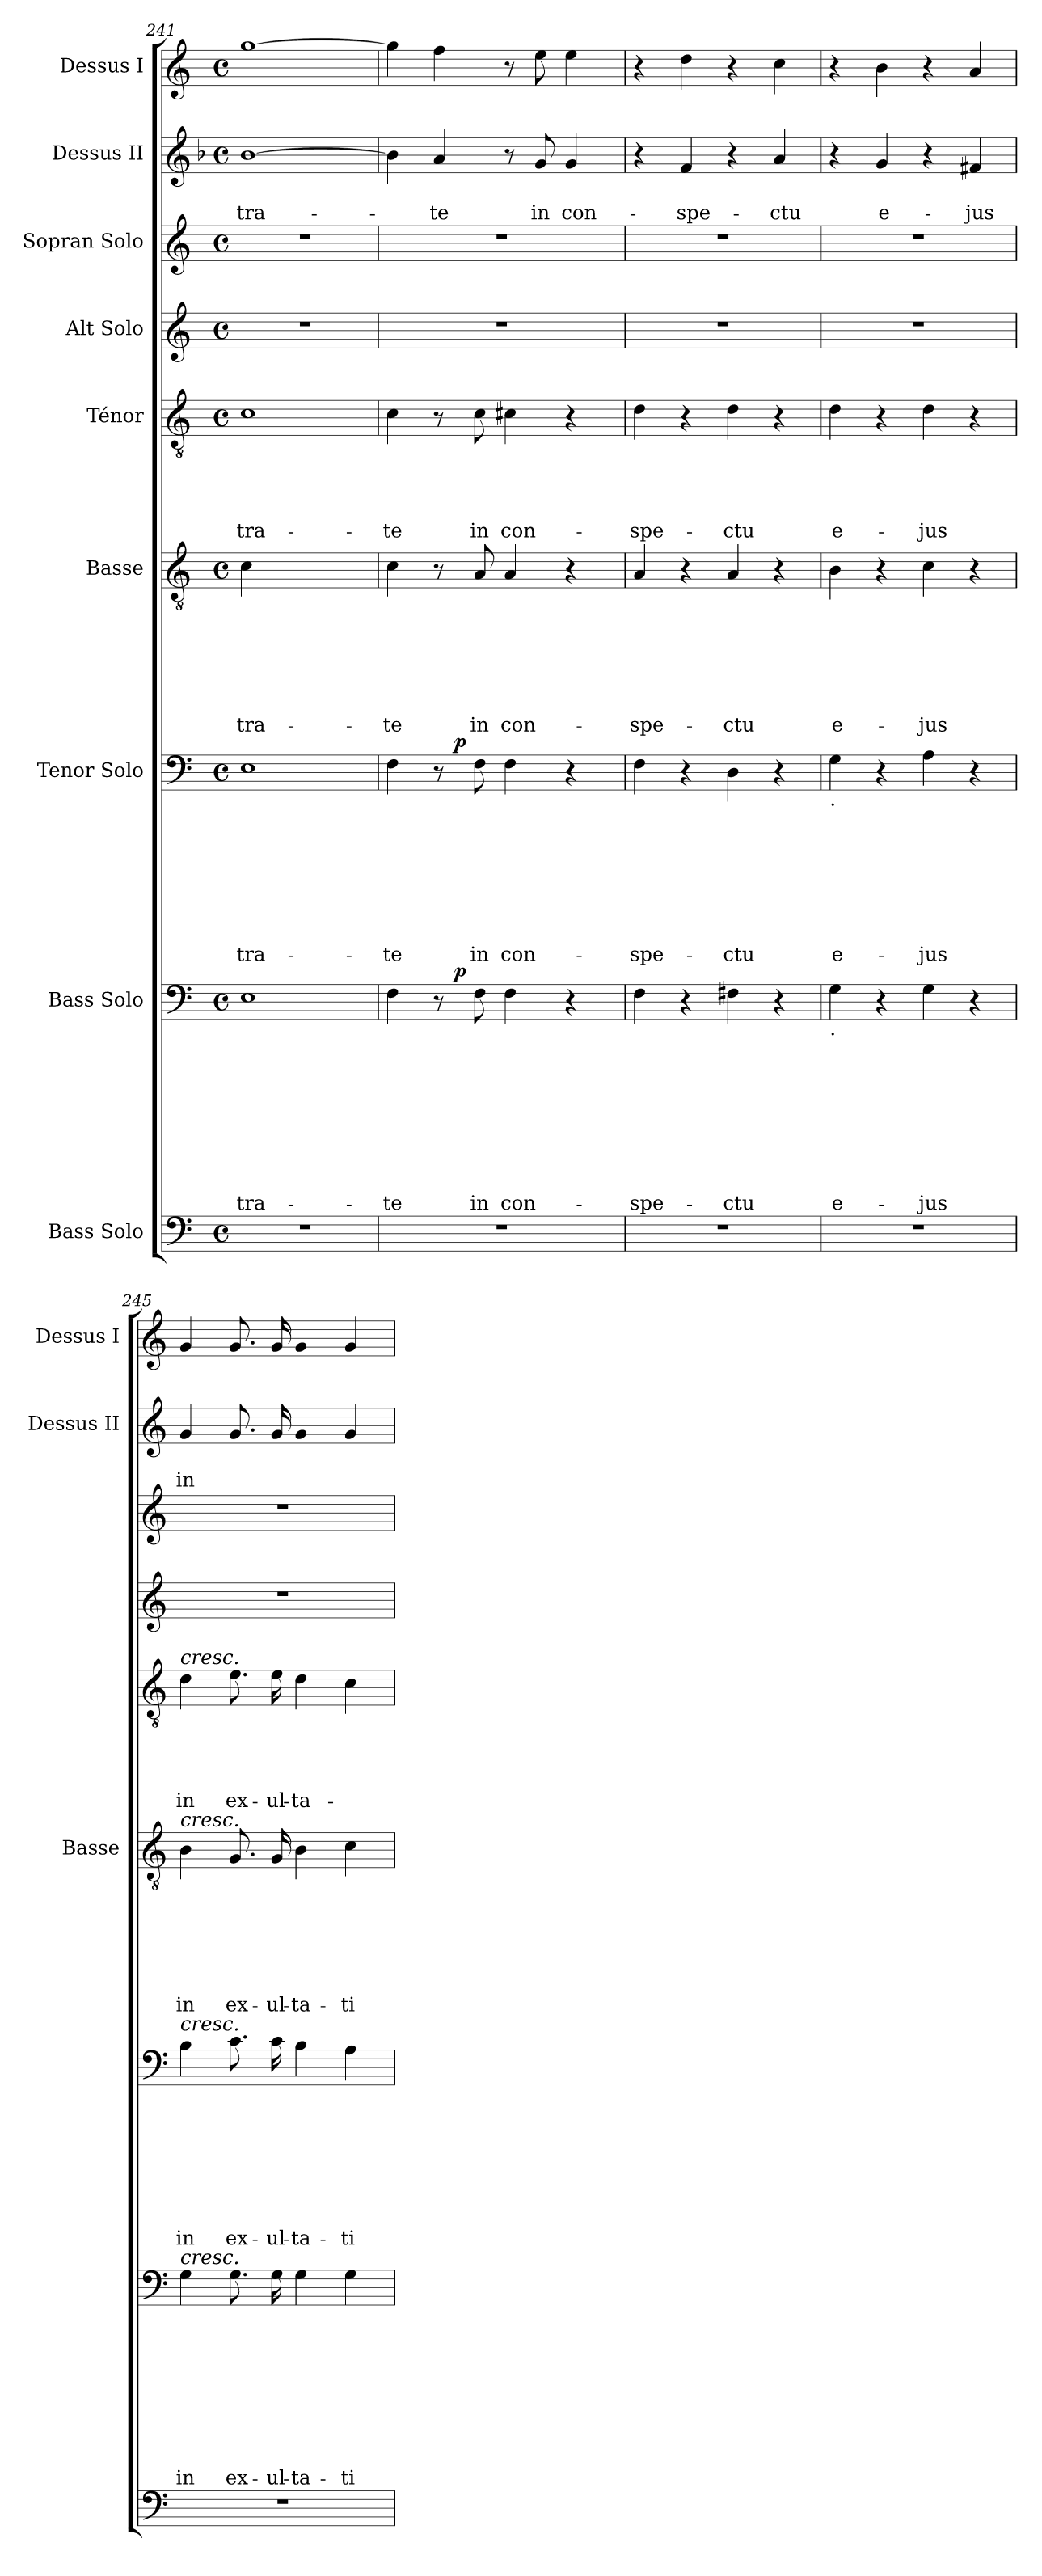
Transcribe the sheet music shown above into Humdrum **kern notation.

**kern	**kern	**text	**text	**text	**text	**text	**text	**text	**text	**text	**dynam	**kern	**text	**text	**text	**text	**text	**text	**text	**text	**dynam	**kern	**text	**text	**text	**text	**text	**text	**text	**kern	**text	**text	**text	**text	**text	**kern	**kern	**kern	**text	**text	**kern
*part9	*part8	*part8	*part8	*part8	*part8	*part8	*part8	*part8	*part8	*part8	*part8	*part7	*part7	*part7	*part7	*part7	*part7	*part7	*part7	*part7	*part7	*part6	*part6	*part6	*part6	*part6	*part6	*part6	*part6	*part5	*part5	*part5	*part5	*part5	*part5	*part4	*part3	*part2	*part2	*part2	*part1
*staff9	*staff8	*staff8	*staff8	*staff8	*staff8	*staff8	*staff8	*staff8	*staff8	*staff8	*staff8	*staff7	*staff7	*staff7	*staff7	*staff7	*staff7	*staff7	*staff7	*staff7	*staff7	*staff6	*staff6	*staff6	*staff6	*staff6	*staff6	*staff6	*staff6	*staff5	*staff5	*staff5	*staff5	*staff5	*staff5	*staff4	*staff3	*staff2	*staff2	*staff2	*staff1
*I"Bass Solo	*I"Bass Solo	*	*	*	*	*	*	*	*	*	*	*I"Tenor Solo	*	*	*	*	*	*	*	*	*	*I"Basse	*	*	*	*	*	*	*	*I"Ténor	*	*	*	*	*	*I"Alt Solo	*I"Sopran Solo	*I"Dessus II	*	*	*I"Dessus I
*	*	*	*	*	*	*	*	*	*	*	*	*	*	*	*	*	*	*	*	*	*	*I'Basse	*	*	*	*	*	*	*	*	*	*	*	*	*	*	*	*I'Dessus II	*	*	*I'Dessus I
*clefF4	*clefF4	*	*	*	*	*	*	*	*	*	*	*clefF4	*	*	*	*	*	*	*	*	*	*clefGv2	*	*	*	*	*	*	*	*clefGv2	*	*	*	*	*	*clefG2	*clefG2	*clefG2	*	*	*clefG2
*ITrd7c12	*	*	*	*	*	*	*	*	*	*	*	*	*	*	*	*	*	*	*	*	*	*	*	*	*	*	*	*	*	*	*	*	*	*	*	*	*	*	*	*	*
*k[]	*k[]	*	*	*	*	*	*	*	*	*	*	*k[]	*	*	*	*	*	*	*	*	*	*k[]	*	*	*	*	*	*	*	*k[]	*	*	*	*	*	*k[]	*k[]	*k[b-]	*	*	*k[]
*C:	*C:	*	*	*	*	*	*	*	*	*	*	*C:	*	*	*	*	*	*	*	*	*	*C:	*	*	*	*	*	*	*	*C:	*	*	*	*	*	*C:	*C:	*F:	*	*	*C:
*M4/4	*M4/4	*	*	*	*	*	*	*	*	*	*	*M4/4	*	*	*	*	*	*	*	*	*	*M4/4	*	*	*	*	*	*	*	*M4/4	*	*	*	*	*	*M4/4	*M4/4	*M4/4	*	*	*M4/4
*met(c)	*met(c)	*	*	*	*	*	*	*	*	*	*	*met(c)	*	*	*	*	*	*	*	*	*	*met(c)	*	*	*	*	*	*	*	*met(c)	*	*	*	*	*	*met(c)	*met(c)	*met(c)	*	*	*met(c)
=241	=241	=241	=241	=241	=241	=241	=241	=241	=241	=241	=241	=241	=241	=241	=241	=241	=241	=241	=241	=241	=241	=241	=241	=241	=241	=241	=241	=241	=241	=241	=241	=241	=241	=241	=241	=241	=241	=241	=241	=241	=241
!	!	!	!	!	!	!	!	!	!	!LO:LY:b	!	!	!	!	!	!	!	!	!	!LO:LY:b	!	!	!	!	!	!	!	!	!LO:LY:b:rj	!	!	!	!	!	!LO:LY:b	!	!	!	!	!LO:LY:b	!
1r	1E	.	.	.	.	.	.	.	.	-tra-	.	1E	.	.	.	.	.	.	.	-tra-	.	4c\	.	.	.	.	.	.	-tra-	1c	.	.	.	.	-tra-	1r	1r	[>1b-	.	-tra-	[>1gg
.	.	.	.	.	.	.	.	.	.	.	.	.	.	.	.	.	.	.	.	.	.	2.ryy	.	.	.	.	.	.	.	.	.	.	.	.	.	.	.	.	.	.	.
=242	=242	=242	=242	=242	=242	=242	=242	=242	=242	=242	=242	=242	=242	=242	=242	=242	=242	=242	=242	=242	=242	=242	=242	=242	=242	=242	=242	=242	=242	=242	=242	=242	=242	=242	=242	=242	=242	=242	=242	=242	=242
!	!	!	!	!	!	!	!	!	!	!LO:LY:b	!	!	!	!	!	!	!	!	!	!LO:LY:b	!	!	!	!	!	!	!	!	!LO:LY:b	!	!	!	!	!	!LO:LY:b	!	!	!	!	!	!
*	*^	*	*	*	*	*	*	*	*	*	*	*^	*	*	*	*	*	*	*	*	*	*	*	*	*	*	*	*	*	*	*	*	*	*	*	*	*	*	*	*	*
1r	4F\	4ryy	.	.	.	.	.	.	.	.	-te	.	4F\	4ryy	.	.	.	.	.	.	.	-te	.	4c\	.	.	.	.	.	.	-te	4c\	.	.	.	.	-te	1r	1r	4b-\]	.	.	4gg\]
!	!	!	!	!	!	!	!	!	!	!	!	!	!	!	!	!	!	!	!	!	!	!	!	!	!	!	!	!	!	!	!	!	!	!	!	!	!	!	!	!	!	!LO:LY:b	!
.	8r	16ryy	.	.	.	.	.	.	.	.	.	.	8r	16ryy	.	.	.	.	.	.	.	.	.	8r	.	.	.	.	.	.	.	8r	.	.	.	.	.	.	.	4a/	.	-te	4ff\
!	!	!	!	!	!	!	!	!	!	!	!	!LO:DY:a	!	!	!	!	!	!	!	!	!	!	!LO:DY:a	!	!	!	!	!	!	!	!	!	!	!	!	!	!	!	!	!	!	!	!
.	.	2ryy	.	.	.	.	.	.	.	.	.	p	.	2ryy	.	.	.	.	.	.	.	.	p	.	.	.	.	.	.	.	.	.	.	.	.	.	.	.	.	.	.	.	.
!	!	!	!	!	!	!	!	!	!	!	!LO:LY:b	!	!	!	!	!	!	!	!	!	!	!LO:LY:b	!	!	!	!	!	!	!	!	!LO:LY:b	!	!	!	!	!	!LO:LY:b	!	!	!	!	!	!
.	8F\	.	.	.	.	.	.	.	.	.	in	.	8F\	.	.	.	.	.	.	.	.	in	.	8A/	.	.	.	.	.	.	in	8c\	.	.	.	.	in	.	.	.	.	.	.
!	!	!	!	!	!	!	!	!	!	!	!LO:LY:b	!	!	!	!	!	!	!	!	!	!	!LO:LY:b	!	!	!	!	!	!	!	!	!LO:LY:b	!	!	!	!	!	!LO:LY:b	!	!	!	!	!	!
.	4F\	.	.	.	.	.	.	.	.	.	con-	.	4F\	.	.	.	.	.	.	.	.	con-	.	4A/	.	.	.	.	.	.	con-	4c#X\	.	.	.	.	con-	.	.	8r	.	.	8r
!	!	!	!	!	!	!	!	!	!	!	!	!	!	!	!	!	!	!	!	!	!	!	!	!	!	!	!	!	!	!	!	!	!	!	!	!	!	!	!	!	!	!LO:LY:b	!
.	.	.	.	.	.	.	.	.	.	.	.	.	.	.	.	.	.	.	.	.	.	.	.	.	.	.	.	.	.	.	.	.	.	.	.	.	.	.	.	8g/	.	in	8ee\
!	!	!	!	!	!	!	!	!	!	!	!	!	!	!	!	!	!	!	!	!	!	!	!	!	!	!	!	!	!	!	!	!	!	!	!	!	!	!	!	!	!	!LO:LY:b	!
.	4r	.	.	.	.	.	.	.	.	.	.	.	4r	.	.	.	.	.	.	.	.	.	.	4r	.	.	.	.	.	.	.	4r	.	.	.	.	.	.	.	4g/	.	con-	4ee\
.	.	8.ryy	.	.	.	.	.	.	.	.	.	.	.	8.ryy	.	.	.	.	.	.	.	.	.	.	.	.	.	.	.	.	.	.	.	.	.	.	.	.	.	.	.	.	.
=243	=243	=243	=243	=243	=243	=243	=243	=243	=243	=243	=243	=243	=243	=243	=243	=243	=243	=243	=243	=243	=243	=243	=243	=243	=243	=243	=243	=243	=243	=243	=243	=243	=243	=243	=243	=243	=243	=243	=243	=243	=243	=243	=243
!	!	!	!	!	!	!	!	!	!	!	!LO:LY:b	!	!	!	!	!	!	!	!	!	!	!LO:LY:b	!	!	!	!	!	!	!	!	!LO:LY:b	!	!	!	!	!	!LO:LY:b	!	!	!	!	!	!
*	*v	*v	*	*	*	*	*	*	*	*	*	*	*	*	*	*	*	*	*	*	*	*	*	*	*	*	*	*	*	*	*	*	*	*	*	*	*	*	*	*	*	*	*
*	*	*	*	*	*	*	*	*	*	*	*	*v	*v	*	*	*	*	*	*	*	*	*	*	*	*	*	*	*	*	*	*	*	*	*	*	*	*	*	*	*	*	*
1r	4F\	.	.	.	.	.	.	.	.	-spe-	.	4F\	.	.	.	.	.	.	.	-spe-	.	4A/	.	.	.	.	.	.	-spe-	4d\	.	.	.	.	-spe-	1r	1r	4r	.	.	4r
!	!	!	!	!	!	!	!	!	!	!	!	!	!	!	!	!	!	!	!	!	!	!	!	!	!	!	!	!	!	!	!	!	!	!	!	!	!	!	!	!LO:LY:b	!
.	4r	.	.	.	.	.	.	.	.	.	.	4r	.	.	.	.	.	.	.	.	.	4r	.	.	.	.	.	.	.	4r	.	.	.	.	.	.	.	4f/	.	-spe-	4dd\
!	!	!	!	!	!	!	!	!	!	!LO:LY:b	!	!	!	!	!	!	!	!	!	!LO:LY:b	!	!	!	!	!	!	!	!	!LO:LY:b	!	!	!	!	!	!LO:LY:b	!	!	!	!	!	!
.	4F#X\	.	.	.	.	.	.	.	.	-ctu	.	4D\	.	.	.	.	.	.	.	-ctu	.	4A/	.	.	.	.	.	.	-ctu	4d\	.	.	.	.	-ctu	.	.	4r	.	.	4r
!	!	!	!	!	!	!	!	!	!	!	!	!	!	!	!	!	!	!	!	!	!	!	!	!	!	!	!	!	!	!	!	!	!	!	!	!	!	!	!	!LO:LY:b	!
.	4r	.	.	.	.	.	.	.	.	.	.	4r	.	.	.	.	.	.	.	.	.	4r	.	.	.	.	.	.	.	4r	.	.	.	.	.	.	.	4a/	.	-ctu	4cc\
!!LO:PB:g=z
=244	=244	=244	=244	=244	=244	=244	=244	=244	=244	=244	=244	=244	=244	=244	=244	=244	=244	=244	=244	=244	=244	=244	=244	=244	=244	=244	=244	=244	=244	=244	=244	=244	=244	=244	=244	=244	=244	=244	=244	=244	=244
*	*	*	*	*	*	*	*	*	*	*	*	*	*	*	*	*	*	*	*	*	*	*	*	*	*	*	*	*	*	*	*	*	*	*	*	*	*	*k[]	*	*	*
*	*	*	*	*	*	*	*	*	*	*	*	*	*	*	*	*	*	*	*	*	*	*	*	*	*	*	*	*	*	*	*	*	*	*	*	*	*	*C:	*	*	*
!	!	!	!	!	!	!	!	!	!	!	!	!LO:TX:b:t=.	!	!	!	!	!	!	!	!	!	!	!	!	!	!	!	!	!	!	!	!	!	!	!	!	!	!	!	!	!
!	!LO:TX:b:t=.	!	!	!	!	!	!	!	!	!	!	!	!	!	!	!	!	!	!	!	!	!	!	!	!	!	!	!	!	!	!	!	!	!	!	!	!	!	!	!	!
!	!	!	!	!	!	!	!	!	!	!LO:LY:b	!	!	!	!	!	!	!	!	!	!LO:LY:b	!	!	!	!	!	!	!	!	!LO:LY:b	!	!	!	!	!	!LO:LY:b	!	!	!	!	!	!
1r	4G\	.	.	.	.	.	.	.	.	e-	.	4G\	.	.	.	.	.	.	.	e-	.	4B\	.	.	.	.	.	.	e-	4d\	.	.	.	.	e-	1r	1r	4r	.	.	4r
!	!	!	!	!	!	!	!	!	!	!	!	!	!	!	!	!	!	!	!	!	!	!	!	!	!	!	!	!	!	!	!	!	!	!	!	!	!	!	!	!LO:LY:b	!
.	4r	.	.	.	.	.	.	.	.	.	.	4r	.	.	.	.	.	.	.	.	.	4r	.	.	.	.	.	.	.	4r	.	.	.	.	.	.	.	4g/	.	e-	4b\
!	!	!	!	!	!	!	!	!	!	!LO:LY:b	!	!	!	!	!	!	!	!	!	!LO:LY:b	!	!	!	!	!	!	!	!	!LO:LY:b	!	!	!	!	!	!LO:LY:b	!	!	!	!	!	!
.	4G\	.	.	.	.	.	.	.	.	-jus	.	4A\	.	.	.	.	.	.	.	-jus	.	4c\	.	.	.	.	.	.	-jus	4d\	.	.	.	.	-jus	.	.	4r	.	.	4r
!	!	!	!	!	!	!	!	!	!	!	!	!	!	!	!	!	!	!	!	!	!	!	!	!	!	!	!	!	!	!	!	!	!	!	!	!	!	!	!	!LO:LY:b	!
.	4r	.	.	.	.	.	.	.	.	.	.	4r	.	.	.	.	.	.	.	.	.	4r	.	.	.	.	.	.	.	4r	.	.	.	.	.	.	.	4f#X/	.	-jus	4a/
=245	=245	=245	=245	=245	=245	=245	=245	=245	=245	=245	=245	=245	=245	=245	=245	=245	=245	=245	=245	=245	=245	=245	=245	=245	=245	=245	=245	=245	=245	=245	=245	=245	=245	=245	=245	=245	=245	=245	=245	=245	=245
!	!	!	!	!	!	!	!	!	!	!	!	!	!	!	!	!	!	!	!	!	!	!	!	!	!	!	!	!	!	!LO:TX:a:i:t=cresc.	!	!	!	!	!	!	!	!	!	!	!
!	!	!	!	!	!	!	!	!	!	!	!	!	!	!	!	!	!	!	!	!	!	!LO:TX:a:i:t=cresc.	!	!	!	!	!	!	!	!	!	!	!	!	!	!	!	!	!	!	!
!	!	!	!	!	!	!	!	!	!	!	!	!LO:TX:a:i:t=cresc.	!	!	!	!	!	!	!	!	!	!	!	!	!	!	!	!	!	!	!	!	!	!	!	!	!	!	!	!	!
!	!LO:TX:a:i:t=cresc.	!	!	!	!	!	!	!	!	!	!	!	!	!	!	!	!	!	!	!	!	!	!	!	!	!	!	!	!	!	!	!	!	!	!	!	!	!	!	!	!
!	!	!	!	!	!	!	!	!	!	!LO:LY:b	!	!	!	!	!	!	!	!	!	!LO:LY:b	!	!	!	!	!	!	!	!	!LO:LY:b	!	!	!	!	!	!LO:LY:b	!	!	!	!	!LO:LY:b	!
1r	4G\	.	.	.	.	.	.	.	.	in	.	4B\	.	.	.	.	.	.	.	in	.	4B\	.	.	.	.	.	.	in	4d\	.	.	.	.	in	1r	1r	4g/	.	in	4g/
!	!	!	!	!	!	!	!	!	!	!LO:LY:b	!	!	!	!	!	!	!	!	!	!LO:LY:b	!	!	!	!	!	!	!	!	!LO:LY:b	!	!	!	!	!	!LO:LY:b	!	!	!	!	!	!
.	8.G\	.	.	.	.	.	.	.	.	ex-	.	8.c\	.	.	.	.	.	.	.	ex-	.	8.G/	.	.	.	.	.	.	ex-	8.e\	.	.	.	.	ex-	.	.	8.g/	.	.	8.g/
!	!	!	!	!	!	!	!	!	!	!LO:LY:b	!	!	!	!	!	!	!	!	!	!LO:LY:b	!	!	!	!	!	!	!	!	!LO:LY:b	!	!	!	!	!	!LO:LY:b	!	!	!	!	!	!
.	16G\	.	.	.	.	.	.	.	.	-ul-	.	16c\	.	.	.	.	.	.	.	-ul-	.	16G/	.	.	.	.	.	.	-ul-	16e\	.	.	.	.	-ul-	.	.	16g/	.	.	16g/
!	!	!	!	!	!	!	!	!	!	!LO:LY:b	!	!	!	!	!	!	!	!	!	!LO:LY:b	!	!	!	!	!	!	!	!	!LO:LY:b	!	!	!	!	!	!LO:LY:b	!	!	!	!	!	!
.	4G\	.	.	.	.	.	.	.	.	-ta-	.	4B\	.	.	.	.	.	.	.	-ta-	.	4B\	.	.	.	.	.	.	-ta-	4d\	.	.	.	.	-ta-	.	.	4g/	.	.	4g/
!	!	!	!	!	!	!	!	!	!	!LO:LY:b	!	!	!	!	!	!	!	!	!	!LO:LY:b	!	!	!	!	!	!	!	!	!LO:LY:b	!	!	!	!	!	!	!	!	!	!	!	!
.	4G\	.	.	.	.	.	.	.	.	-ti-	.	4A\	.	.	.	.	.	.	.	-ti-	.	4c\	.	.	.	.	.	.	-ti-	4c\	.	.	.	.	.	.	.	4g/	.	.	4g/
=	=	=	=	=	=	=	=	=	=	=	=	=	=	=	=	=	=	=	=	=	=	=	=	=	=	=	=	=	=	=	=	=	=	=	=	=	=	=	=	=	=
*-	*-	*-	*-	*-	*-	*-	*-	*-	*-	*-	*-	*-	*-	*-	*-	*-	*-	*-	*-	*-	*-	*-	*-	*-	*-	*-	*-	*-	*-	*-	*-	*-	*-	*-	*-	*-	*-	*-	*-	*-	*-
